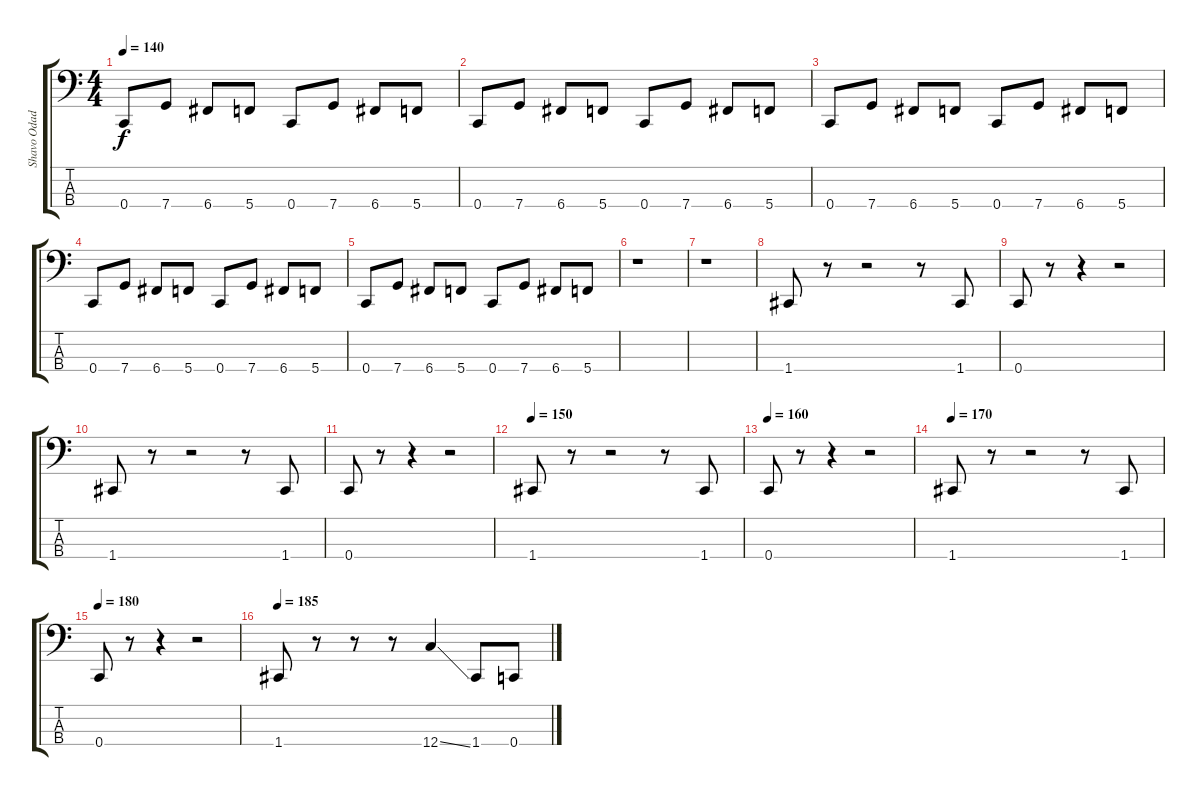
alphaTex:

\track ("Shavo Odadjian" "Shavo Odad") {instrument electricbasspick}
\staff {score tabs}
\tuning (F2 C2 G1 C1) {hide}
\ts (4 4)
\tempo 140
\clef f4
\ks c
0.4.8{dy f} 7.4.8 6.4.8 5.4.8 0.4.8 7.4.8 6.4.8 5.4.8 |
0.4.8 7.4.8 6.4.8 5.4.8 0.4.8 7.4.8 6.4.8 5.4.8 |
0.4.8 7.4.8 6.4.8 5.4.8 0.4.8 7.4.8 6.4.8 5.4.8 |
0.4.8 7.4.8 6.4.8 5.4.8 0.4.8 7.4.8 6.4.8 5.4.8 |
0.4.8 7.4.8 6.4.8 5.4.8 0.4.8 7.4.8 6.4.8 5.4.8 |
r.1 |
r.1 |
1.4.8 r.8 r.2 r.8 1.4.8 |
0.4.8 r.8 r.4 r.2 |
1.4.8 r.8 r.2 r.8 1.4.8 |
0.4.8 r.8 r.4 r.2 |
\tempo 150
1.4.8 r.8 r.2 r.8 1.4.8 |
\tempo 160
0.4.8 r.8 r.4 r.2 |
\tempo 170
1.4.8 r.8 r.2 r.8 1.4.8 |
\tempo 180
0.4.8 r.8 r.4 r.2 |
\tempo 185
1.4.8 r.8 r.8 r.8 12.4{ss}.4 1.4.8 0.4.8
